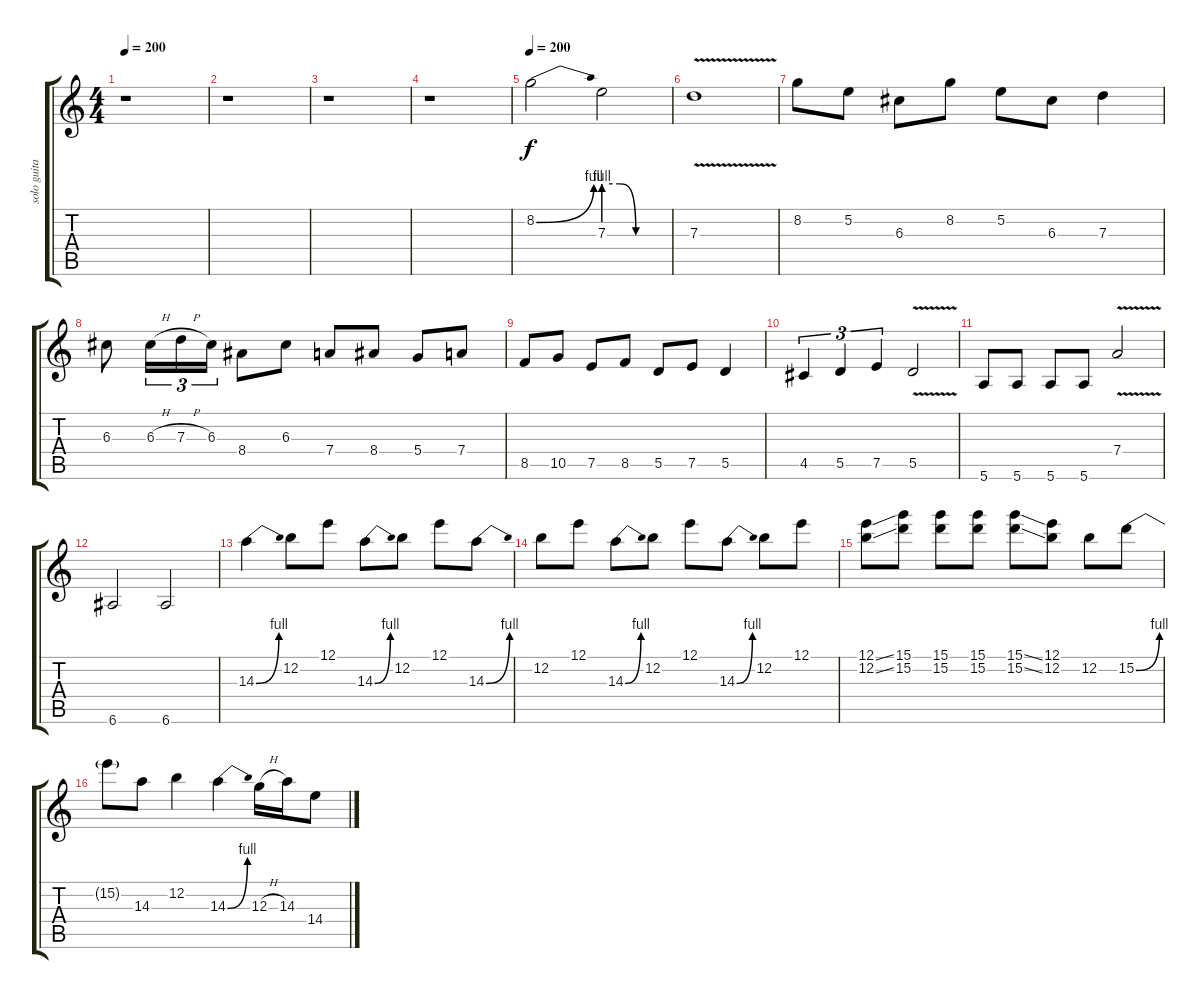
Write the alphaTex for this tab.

\track ("solo guitar" "solo guita") {instrument distortionguitar}
\staff {score tabs}
\tuning (E4 B3 G3 D3 A2 E2) {hide}
\ts (4 4)
\tempo 200
\clef g2
\ks c
r.1{dy f} |
r.1 |
r.1 |
r.1 |
\tempo 200
8.2{be (bend 0 0 60 4)}.2 7.3{be (custom 0 4 15 4 30 0 60 0)}.2 |
7.3{v}.1 |
8.2.8 5.2.8 6.3.8 8.2.8 5.2.8 6.3.8 7.3.4 |
6.3.8 6.3{h}.16{tu (3 2)} 7.3{h}.16{tu (3 2)} 6.3.16{tu (3 2)} 8.4.8 6.3.8 7.4.8 8.4.8 5.4.8 7.4.8 |
8.5.8 10.5.8 7.5.8 8.5.8 5.5.8 7.5.8 5.5.4 |
4.5.4{tu (3 2)} 5.5.4{tu (3 2)} 7.5.4{tu (3 2)} 5.5{v}.2 |
5.6.8 5.6.8 5.6.8 5.6.8 7.4{v}.2 |
6.6.2 6.6.2 |
14.3{be (bend 0 0 60 4)}.4 12.2.8 12.1.8 14.3{be (bend 0 0 60 4)}.8 12.2.8 12.1.8 14.3{be (bend 0 0 60 4)}.8 |
12.2.8 12.1.8 14.3{be (bend 0 0 60 4)}.8 12.2.8 12.1.8 14.3{be (bend 0 0 60 4)}.8 12.2.8 12.1.8 |
(12.1{ss} 12.2{ss}).8 (15.1 15.2).8 (15.1 15.2).8 (15.1 15.2).8 (15.1{ss} 15.2{ss}).8 (12.1 12.2).8 12.2.8 15.2{be (bend 0 0 60 4)}.8 |
15.2{t}.8 14.3.8 12.2.4 14.3{be (bend 0 0 60 4)}.4 12.3{h}.16 14.3.16 14.4.8
